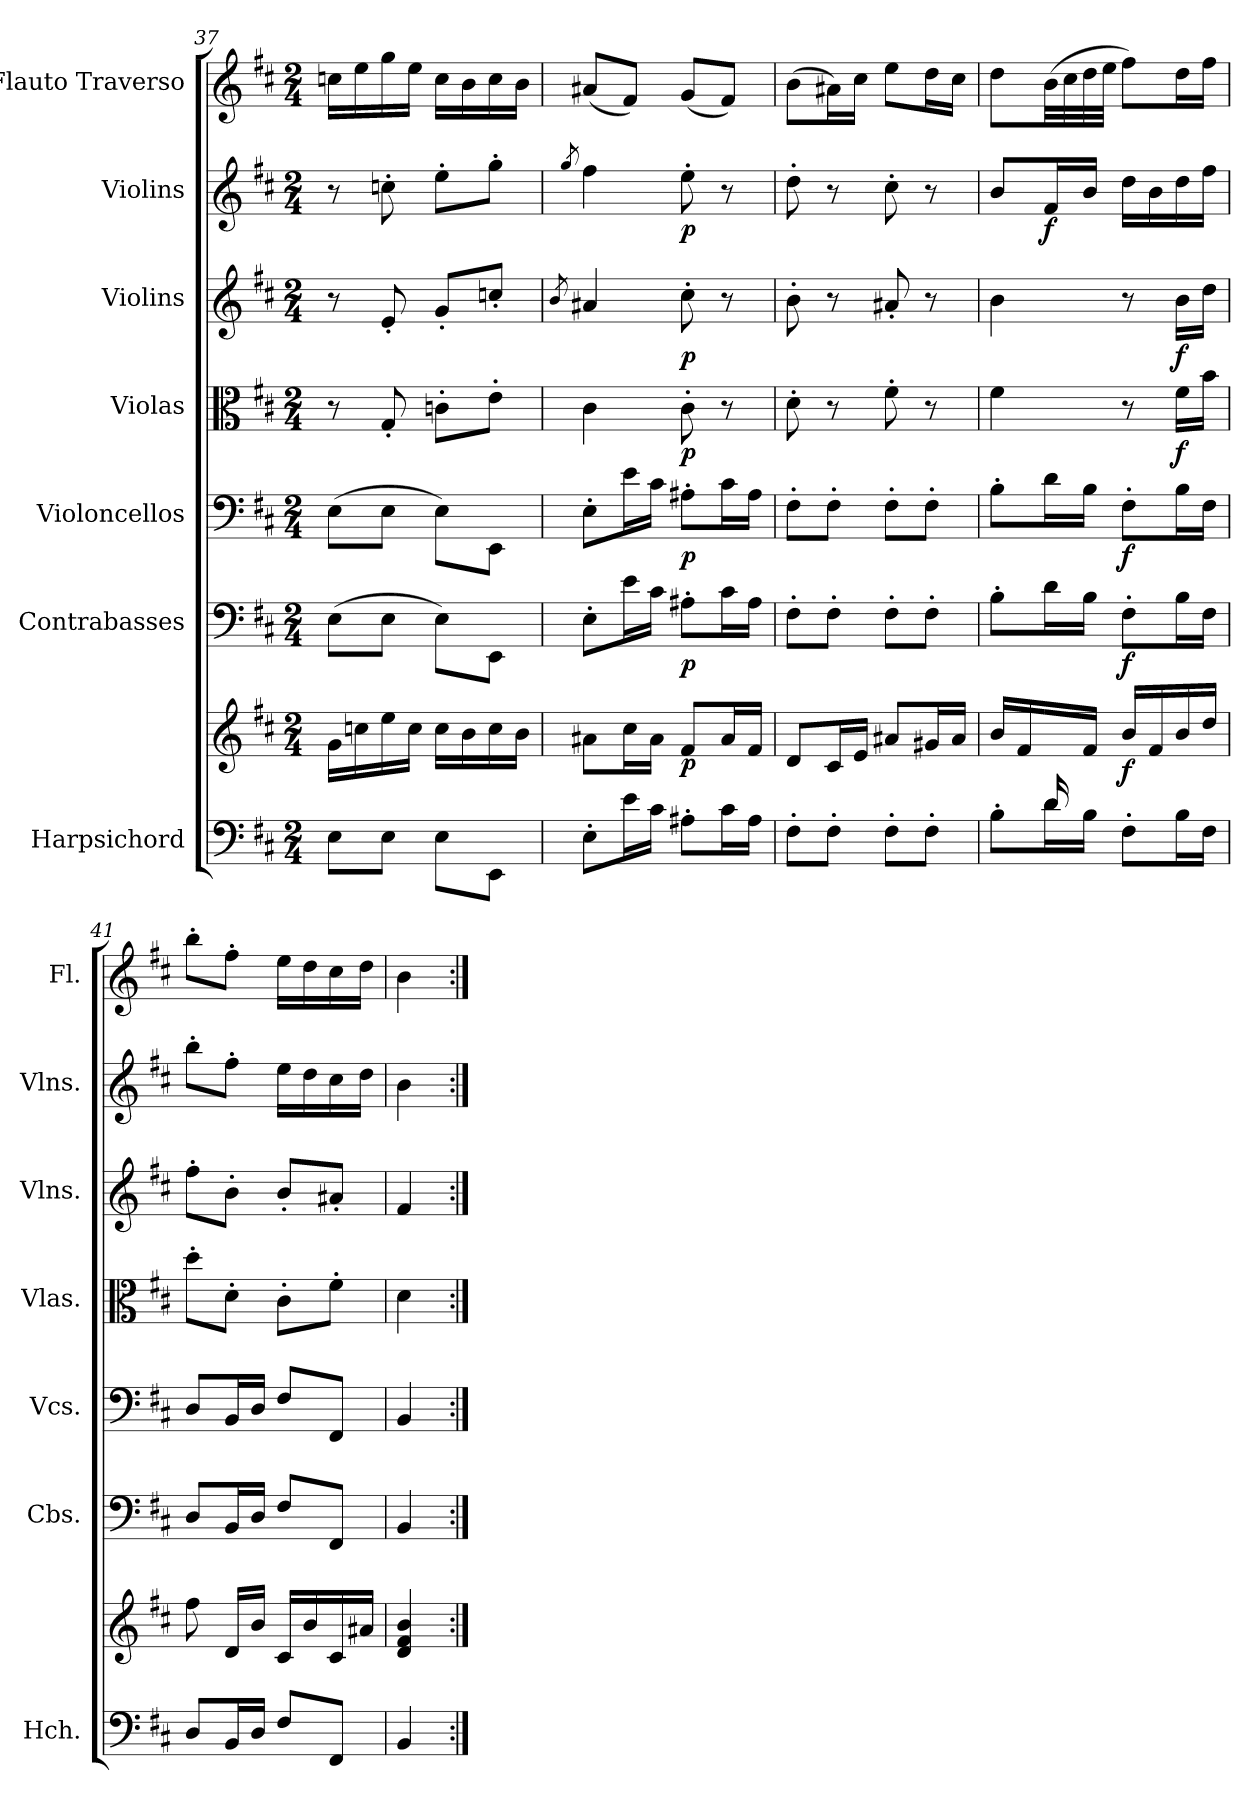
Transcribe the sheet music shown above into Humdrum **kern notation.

**kern	**kern	**dynam	**kern	**dynam	**kern	**dynam	**kern	**dynam	**kern	**dynam	**kern	**dynam	**kern
*part7	*part7	*part7	*part6	*part6	*part5	*part5	*part4	*part4	*part3	*part3	*part2	*part2	*part1
*staff8	*staff7	*staff7/8	*staff6	*staff6	*staff5	*staff5	*staff4	*staff4	*staff3	*staff3	*staff2	*staff2	*staff1
*I"Harpsichord	*	*	*I"Contrabasses	*	*I"Violoncellos	*	*I"Violas	*	*I"Violins	*	*I"Violins	*	*I"Flauto Traverso
*I'Hch.	*	*	*I'Cbs.	*	*I'Vcs.	*	*I'Vlas.	*	*I'Vlns.	*	*I'Vlns.	*	*I'Fl.
*clefF4	*clefG2	*	*clefF4	*	*clefF4	*	*clefC3	*	*clefG2	*	*clefG2	*	*clefG2
*	*	*	*ITrd7c12	*	*	*	*	*	*	*	*	*	*
*k[f#c#]	*k[f#c#]	*	*k[f#c#]	*	*k[f#c#]	*	*k[f#c#]	*	*k[f#c#]	*	*k[f#c#]	*	*k[f#c#]
*M2/4	*M2/4	*	*M2/4	*	*M2/4	*	*M2/4	*	*M2/4	*	*M2/4	*	*M2/4
=37	=37	=37	=37	=37	=37	=37	=37	=37	=37	=37	=37	=37	=37
8E\L	16g\LL	.	(8EE\L	.	(8E\L	.	8r	.	8r	.	8r	.	16ccn\LL
.	16ccn\	.	.	.	.	.	.	.	.	.	.	.	16ee\
8E\J	16ee\	.	8EE\J	.	8E\J	.	8G'/	.	8e'/	.	8ccn'\	.	16gg\
.	16cc\JJ	.	.	.	.	.	.	.	.	.	.	.	16ee\JJ
8E\L	16cc\LL	.	8EE\L)	.	8E\L)	.	8cn'\L	.	8g'/L	.	8ee'\L	.	16cc\LL
.	16b\	.	.	.	.	.	.	.	.	.	.	.	16b\
8EE\J	16cc\	.	8EEE\J	.	8EE\J	.	8e'\J	.	8ccn'/J	.	8gg'\J	.	16cc\
.	16b\JJ	.	.	.	.	.	.	.	.	.	.	.	16b\JJ
=38	=38	=38	=38	=38	=38	=38	=38	=38	=38	=38	=38	=38	=38
.	.	.	.	.	.	.	.	.	8qb/	.	8qgg/	.	.
8E'\L	8a#X\L	.	8EE'\L	.	8E'\L	.	4c#\	.	4a#X/	.	4ff#\	.	(8a#X/L
16e\L	16cc#\L	.	16E\L	.	16e\L	.	.	.	.	.	.	.	8f#/J)
16c#\JJ	16a#\JJ	.	16C#\JJ	.	16c#\JJ	.	.	.	.	.	.	.	.
!	!	!LO:DY:b	!	!LO:DY:b	!	!LO:DY:b	!	!LO:DY:b	!	!LO:DY:b	!	!LO:DY:b	!
8A#X'\L	8f#/L	p	8AA#X'\L	p	8A#X'\L	p	8c#'\	p	8cc#'\	p	8ee'\	p	(8g/L
16c#\L	16a#/L	.	16C#\L	.	16c#\L	.	8r	.	8r	.	8r	.	8f#/J)
16A#\JJ	16f#/JJ	.	16AA#\JJ	.	16A#\JJ	.	.	.	.	.	.	.	.
!!LO:PB:g=z
=39	=39	=39	=39	=39	=39	=39	=39	=39	=39	=39	=39	=39	=39
8F#'\L	8d/L	.	8FF#'\L	.	8F#'\L	.	8d'\	.	8b'\	.	8dd'\	.	(8b\L
8F#'\J	16c#/L	.	8FF#'\J	.	8F#'\J	.	8r	.	8r	.	8r	.	16a#X\L)
.	16e/JJ	.	.	.	.	.	.	.	.	.	.	.	16cc#\JJ
8F#'\L	8a#X/L	.	8FF#'\L	.	8F#'\L	.	8f#'\	.	8a#X'/	.	8cc#'\	.	8ee\L
8F#'\J	16g#X/L	.	8FF#'\J	.	8F#'\J	.	8r	.	8r	.	8r	.	16dd\L
.	16a#/JJ	.	.	.	.	.	.	.	.	.	.	.	16cc#\JJ
=40	=40	=40	=40	=40	=40	=40	=40	=40	=40	=40	=40	=40	=40
*^	*	*	*	*	*	*	*	*	*	*	*	*	*
8ryy	8B'\L	16b/LL	.	8BB'\L	.	8B'\L	.	4f#\	.	4b\	.	8b/L	.	8dd\L
.	.	16f#/	.	.	.	.	.	.	.	.	.	.	.	.
!	!	!	!	!	!	!	!	!	!	!	!	!	!LO:DY:b	!
16d/	16d\L	16ryy	.	16D\L	.	16d\L	.	.	.	.	.	16f#/L	f	(32b\LL
.	.	.	.	.	.	.	.	.	.	.	.	.	.	32cc#\
4ryy	16B\JJ	16f#/JJ	.	16BB\JJ	.	16B\JJ	.	.	.	.	.	16b/JJ	.	32dd\
.	.	.	.	.	.	.	.	.	.	.	.	.	.	32ee\JJJ
!	!	!	!LO:DY:b	!	!LO:DY:b	!	!LO:DY:b	!	!	!	!	!	!	!
.	8F#'\L	16b/LL	f	8FF#'\L	f	8F#'\L	f	8r	.	8r	.	16dd\LL	.	8ff#\L)
.	.	16f#/	.	.	.	.	.	.	.	.	.	16b\	.	.
!	!	!	!	!	!	!	!	!	!LO:DY:b	!	!LO:DY:b	!	!	!
.	16B\L	16b/	.	16BB\L	.	16B\L	.	16f#\LL	f	16b\LL	f	16dd\	.	16dd\L
16ryy	16F#\JJ	16dd/JJ	.	16FF#\JJ	.	16F#\JJ	.	16b\JJ	.	16dd\JJ	.	16ff#\JJ	.	16ff#\JJ
*v	*v	*	*	*	*	*	*	*	*	*	*	*	*	*
=41	=41	=41	=41	=41	=41	=41	=41	=41	=41	=41	=41	=41	=41
*	*	*	*	*	*	*	*	*	*	*	*	*	*MM110
8D/L	8ff#\	.	8DD/L	.	8D/L	.	8dd'\L	.	8ff#'\L	.	8bb'\L	.	8bb'\L
16BB/L	16d/LL	.	16BBB/L	.	16BB/L	.	8d'\J	.	8b'\J	.	8ff#'\J	.	8ff#'\J
16D/JJ	16b/JJ	.	16DD/JJ	.	16D/JJ	.	.	.	.	.	.	.	.
*	*	*	*	*	*	*	*	*	*	*	*	*	*MM100
8F#/L	16c#/LL	.	8FF#/L	.	8F#/L	.	8c#'\L	.	8b'/L	.	16ee\LL	.	16ee\LL
.	16b/	.	.	.	.	.	.	.	.	.	16dd\	.	16dd\
8FF#/J	16c#/	.	8FFF#/J	.	8FF#/J	.	8f#'\J	.	8a#X'/J	.	16cc#\	.	16cc#\
.	16a#X/JJ	.	.	.	.	.	.	.	.	.	16dd\JJ	.	16dd\JJ
=42	=42	=42	=42	=42	=42	=42	=42	=42	=42	=42	=42	=42	=42
*	*	*	*	*	*	*	*	*	*	*	*	*	*MM40
4BB/	4d/ 4f#/ 4b/	.	4BBB/	.	4BB/	.	4d\	.	4f#/	.	4b\	.	4b\
=:|!	=:|!	=:|!	=:|!	=:|!	=:|!	=:|!	=:|!	=:|!	=:|!	=:|!	=:|!	=:|!	=:|!
*-	*-	*-	*-	*-	*-	*-	*-	*-	*-	*-	*-	*-	*-
